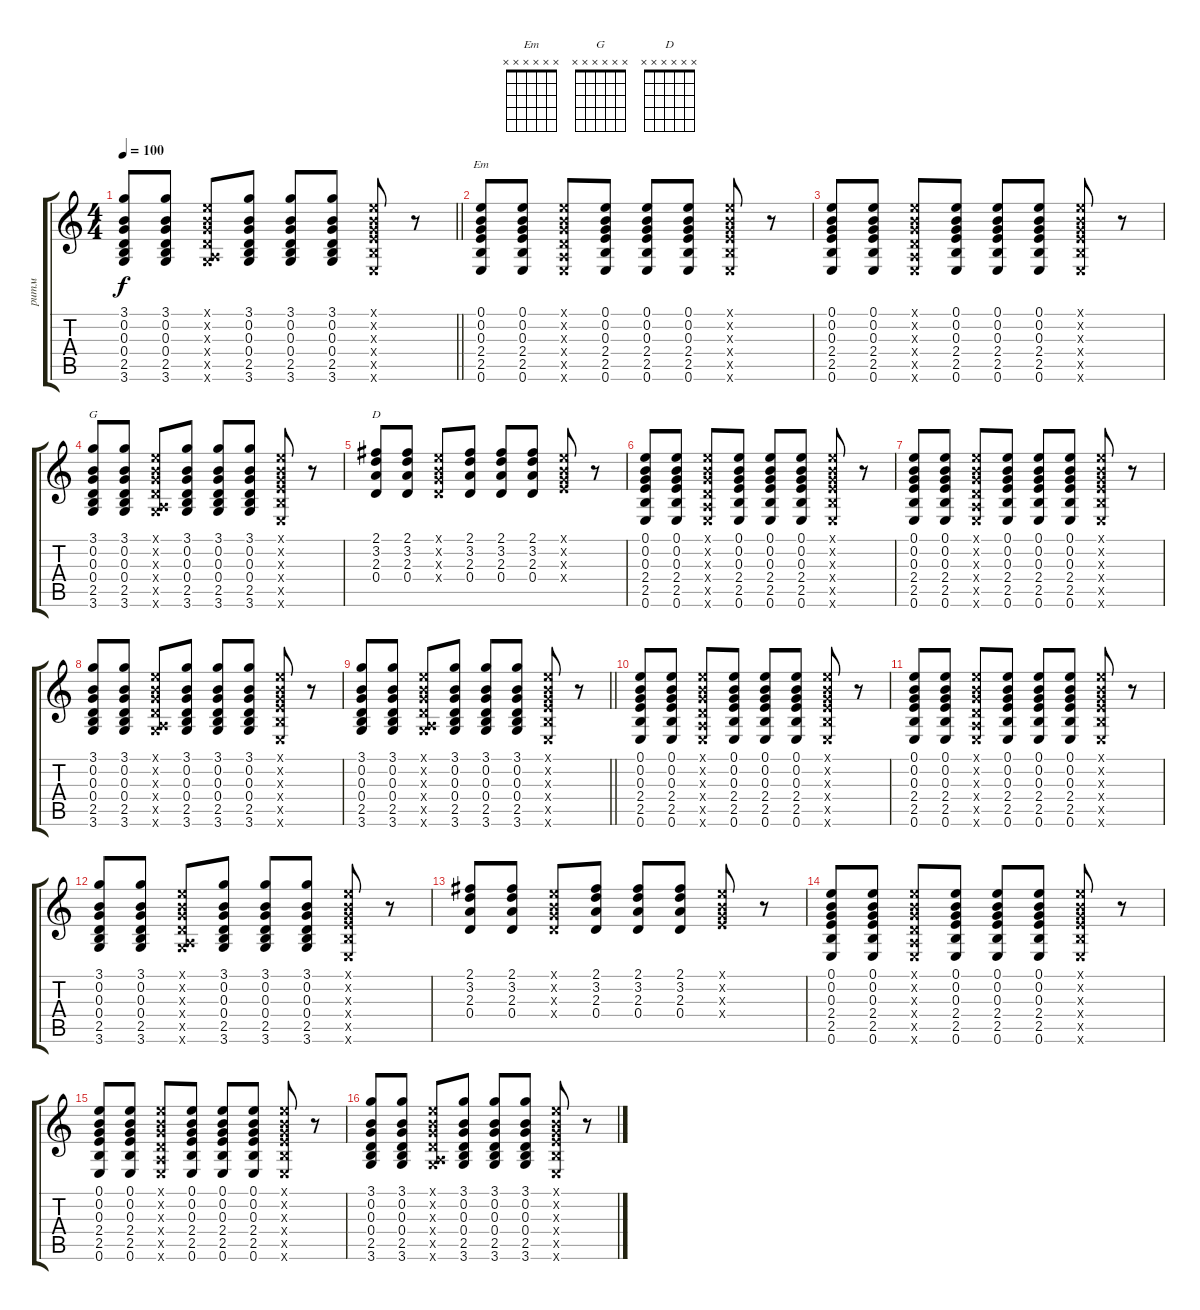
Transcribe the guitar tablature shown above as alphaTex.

\track ("ритм" "ритм") {instrument acousticguitarsteel}
\staff {score tabs}
\tuning (E4 B3 G3 D3 A2 E2) {hide}
\chord ("Em" x x x x x x)
\chord ("G" x x x x x x)
\chord ("D" x x x x x x)
\ts (4 4)
\tempo 100
\clef g2
\barLineRight lightlight
\ks c
(3.1 0.2 0.3 0.4 2.5 3.6).8{dy f} (3.1 0.2 0.3 0.4 2.5 3.6).8 (0.1{x} 0.2{x} 0.3{x} 0.4{x} 0.5{x} 3.6{x}).8 (3.1 0.2 0.3 0.4 2.5 3.6).8 (3.1 0.2 0.3 0.4 2.5 3.6).8 (3.1 0.2 0.3 0.4 2.5 3.6).8 (0.1{x} 0.2{x} 0.3{x} 2.4{x} 2.5{x} 0.6{x}).8 r.8 |
(0.1 0.2 0.3 2.4 2.5 0.6).8{ch "Em"} (0.1 0.2 0.3 2.4 2.5 0.6).8 (0.1{x} 0.2{x} 0.3{x} 0.4{x} 0.5{x} 0.6{x}).8 (0.1 0.2 0.3 2.4 2.5 0.6).8 (0.1 0.2 0.3 2.4 2.5 0.6).8 (0.1 0.2 0.3 2.4 2.5 0.6).8 (0.1{x} 0.2{x} 0.3{x} 2.4{x} 2.5{x} 0.6{x}).8 r.8 |
(0.1 0.2 0.3 2.4 2.5 0.6).8 (0.1 0.2 0.3 2.4 2.5 0.6).8 (0.1{x} 0.2{x} 0.3{x} 0.4{x} 0.5{x} 0.6{x}).8 (0.1 0.2 0.3 2.4 2.5 0.6).8 (0.1 0.2 0.3 2.4 2.5 0.6).8 (0.1 0.2 0.3 2.4 2.5 0.6).8 (0.1{x} 0.2{x} 0.3{x} 2.4{x} 2.5{x} 0.6{x}).8 r.8 |
(3.1 0.2 0.3 0.4 2.5 3.6).8{ch "G"} (3.1 0.2 0.3 0.4 2.5 3.6).8 (0.1{x} 0.2{x} 0.3{x} 0.4{x} 0.5{x} 3.6{x}).8 (3.1 0.2 0.3 0.4 2.5 3.6).8 (3.1 0.2 0.3 0.4 2.5 3.6).8 (3.1 0.2 0.3 0.4 2.5 3.6).8 (0.1{x} 0.2{x} 0.3{x} 2.4{x} 2.5{x} 0.6{x}).8 r.8 |
(2.1 3.2 2.3 0.4).8{ch "D"} (2.1 3.2 2.3 0.4).8 (0.1{x} 0.2{x} 0.3{x} 0.4{x}).8 (2.1 3.2 2.3 0.4).8 (2.1 3.2 2.3 0.4).8 (2.1 3.2 2.3 0.4).8 (0.1{x} 0.2{x} 0.3{x} 2.4{x}).8 r.8 |
(0.1 0.2 0.3 2.4 2.5 0.6).8 (0.1 0.2 0.3 2.4 2.5 0.6).8 (0.1{x} 0.2{x} 0.3{x} 0.4{x} 0.5{x} 0.6{x}).8 (0.1 0.2 0.3 2.4 2.5 0.6).8 (0.1 0.2 0.3 2.4 2.5 0.6).8 (0.1 0.2 0.3 2.4 2.5 0.6).8 (0.1{x} 0.2{x} 0.3{x} 2.4{x} 2.5{x} 0.6{x}).8 r.8 |
(0.1 0.2 0.3 2.4 2.5 0.6).8 (0.1 0.2 0.3 2.4 2.5 0.6).8 (0.1{x} 0.2{x} 0.3{x} 0.4{x} 0.5{x} 0.6{x}).8 (0.1 0.2 0.3 2.4 2.5 0.6).8 (0.1 0.2 0.3 2.4 2.5 0.6).8 (0.1 0.2 0.3 2.4 2.5 0.6).8 (0.1{x} 0.2{x} 0.3{x} 2.4{x} 2.5{x} 0.6{x}).8 r.8 |
(3.1 0.2 0.3 0.4 2.5 3.6).8 (3.1 0.2 0.3 0.4 2.5 3.6).8 (0.1{x} 0.2{x} 0.3{x} 0.4{x} 0.5{x} 3.6{x}).8 (3.1 0.2 0.3 0.4 2.5 3.6).8 (3.1 0.2 0.3 0.4 2.5 3.6).8 (3.1 0.2 0.3 0.4 2.5 3.6).8 (0.1{x} 0.2{x} 0.3{x} 2.4{x} 2.5{x} 0.6{x}).8 r.8 |
\barLineRight lightlight
(3.1 0.2 0.3 0.4 2.5 3.6).8 (3.1 0.2 0.3 0.4 2.5 3.6).8 (0.1{x} 0.2{x} 0.3{x} 0.4{x} 0.5{x} 3.6{x}).8 (3.1 0.2 0.3 0.4 2.5 3.6).8 (3.1 0.2 0.3 0.4 2.5 3.6).8 (3.1 0.2 0.3 0.4 2.5 3.6).8 (0.1{x} 0.2{x} 0.3{x} 2.4{x} 2.5{x} 0.6{x}).8 r.8 |
\section ("" "")
(0.1 0.2 0.3 2.4 2.5 0.6).8 (0.1 0.2 0.3 2.4 2.5 0.6).8 (0.1{x} 0.2{x} 0.3{x} 0.4{x} 0.5{x} 0.6{x}).8 (0.1 0.2 0.3 2.4 2.5 0.6).8 (0.1 0.2 0.3 2.4 2.5 0.6).8 (0.1 0.2 0.3 2.4 2.5 0.6).8 (0.1{x} 0.2{x} 0.3{x} 2.4{x} 2.5{x} 0.6{x}).8 r.8 |
(0.1 0.2 0.3 2.4 2.5 0.6).8 (0.1 0.2 0.3 2.4 2.5 0.6).8 (0.1{x} 0.2{x} 0.3{x} 0.4{x} 0.5{x} 0.6{x}).8 (0.1 0.2 0.3 2.4 2.5 0.6).8 (0.1 0.2 0.3 2.4 2.5 0.6).8 (0.1 0.2 0.3 2.4 2.5 0.6).8 (0.1{x} 0.2{x} 0.3{x} 2.4{x} 2.5{x} 0.6{x}).8 r.8 |
(3.1 0.2 0.3 0.4 2.5 3.6).8 (3.1 0.2 0.3 0.4 2.5 3.6).8 (0.1{x} 0.2{x} 0.3{x} 0.4{x} 0.5{x} 3.6{x}).8 (3.1 0.2 0.3 0.4 2.5 3.6).8 (3.1 0.2 0.3 0.4 2.5 3.6).8 (3.1 0.2 0.3 0.4 2.5 3.6).8 (0.1{x} 0.2{x} 0.3{x} 2.4{x} 2.5{x} 0.6{x}).8 r.8 |
(2.1 3.2 2.3 0.4).8 (2.1 3.2 2.3 0.4).8 (0.1{x} 0.2{x} 0.3{x} 0.4{x}).8 (2.1 3.2 2.3 0.4).8 (2.1 3.2 2.3 0.4).8 (2.1 3.2 2.3 0.4).8 (0.1{x} 0.2{x} 0.3{x} 2.4{x}).8 r.8 |
(0.1 0.2 0.3 2.4 2.5 0.6).8 (0.1 0.2 0.3 2.4 2.5 0.6).8 (0.1{x} 0.2{x} 0.3{x} 0.4{x} 0.5{x} 0.6{x}).8 (0.1 0.2 0.3 2.4 2.5 0.6).8 (0.1 0.2 0.3 2.4 2.5 0.6).8 (0.1 0.2 0.3 2.4 2.5 0.6).8 (0.1{x} 0.2{x} 0.3{x} 2.4{x} 2.5{x} 0.6{x}).8 r.8 |
(0.1 0.2 0.3 2.4 2.5 0.6).8 (0.1 0.2 0.3 2.4 2.5 0.6).8 (0.1{x} 0.2{x} 0.3{x} 0.4{x} 0.5{x} 0.6{x}).8 (0.1 0.2 0.3 2.4 2.5 0.6).8 (0.1 0.2 0.3 2.4 2.5 0.6).8 (0.1 0.2 0.3 2.4 2.5 0.6).8 (0.1{x} 0.2{x} 0.3{x} 2.4{x} 2.5{x} 0.6{x}).8 r.8 |
(3.1 0.2 0.3 0.4 2.5 3.6).8 (3.1 0.2 0.3 0.4 2.5 3.6).8 (0.1{x} 0.2{x} 0.3{x} 0.4{x} 0.5{x} 3.6{x}).8 (3.1 0.2 0.3 0.4 2.5 3.6).8 (3.1 0.2 0.3 0.4 2.5 3.6).8 (3.1 0.2 0.3 0.4 2.5 3.6).8 (0.1{x} 0.2{x} 0.3{x} 2.4{x} 2.5{x} 0.6{x}).8 r.8
